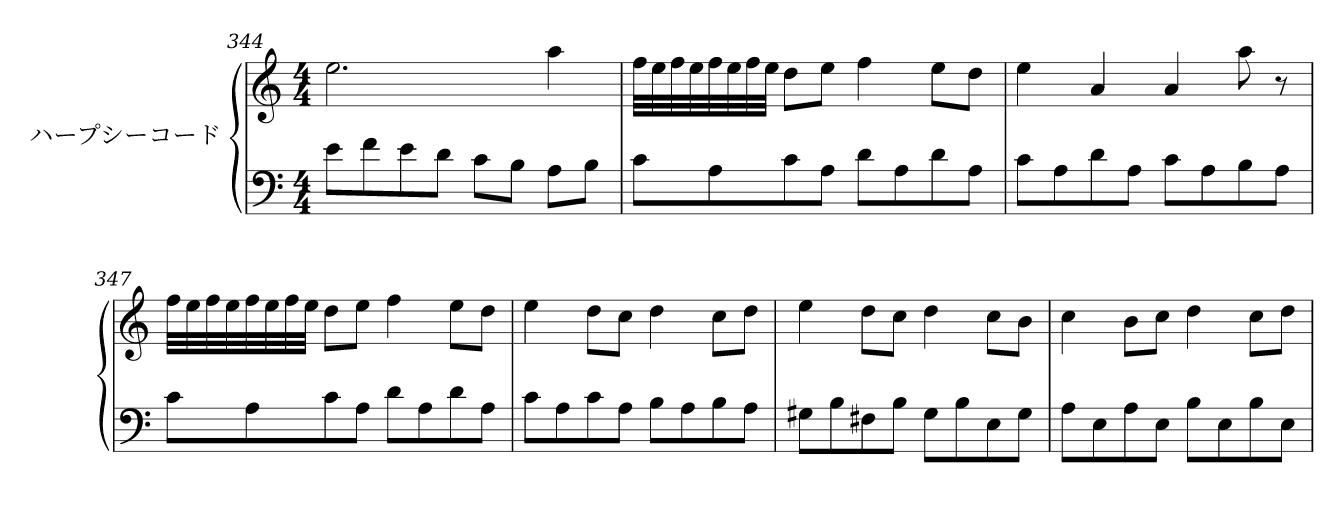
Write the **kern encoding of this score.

**kern	**kern
*part1	*part1
*staff2	*staff1
*I"ハープシーコード	*
*clefF4	*clefG2
*k[]	*k[]
*M4/4	*M4/4
=344	=344
8e\L	2.ee\
8f\	.
8e\	.
8d\J	.
8c\L	.
8B\J	.
8A\L	4aa\
8B\J	.
=345	=345
8c\L	32ff\LLL
.	32ee\
.	32ff\
.	32ee\
8A\	32ff\
.	32ee\
.	32ff\
.	32ee\JJJ
8c\	8dd\L
8A\J	8ee\J
8d\L	4ff\
8A\	.
8d\	8ee\L
8A\J	8dd\J
=346	=346
8c\L	4ee\
8A\	.
8d\	4a/
8A\J	.
8c\L	4a/
8A\	.
8B\	8aa\
8A\J	8r
!!LO:PB:g=z
=347	=347
8c\L	32ff\LLL
.	32ee\
.	32ff\
.	32ee\
8A\	32ff\
.	32ee\
.	32ff\
.	32ee\JJJ
8c\	8dd\L
8A\J	8ee\J
8d\L	4ff\
8A\	.
8d\	8ee\L
8A\J	8dd\J
=348	=348
8c\L	4ee\
8A\	.
8c\	8dd\L
8A\J	8cc\J
8B\L	4dd\
8A\	.
8B\	8cc\L
8A\J	8dd\J
=349	=349
8G#X\L	4ee\
8B\	.
8F#X\	8dd\L
8B\J	8cc\J
8G#\L	4dd\
8B\	.
8E\	8cc\L
8G#\J	8b\J
=350	=350
8A\L	4cc\
8E\	.
8A\	8b\L
8E\J	8cc\J
8B\L	4dd\
8E\	.
8B\	8cc\L
8E\J	8dd\J
=	=
*-	*-
